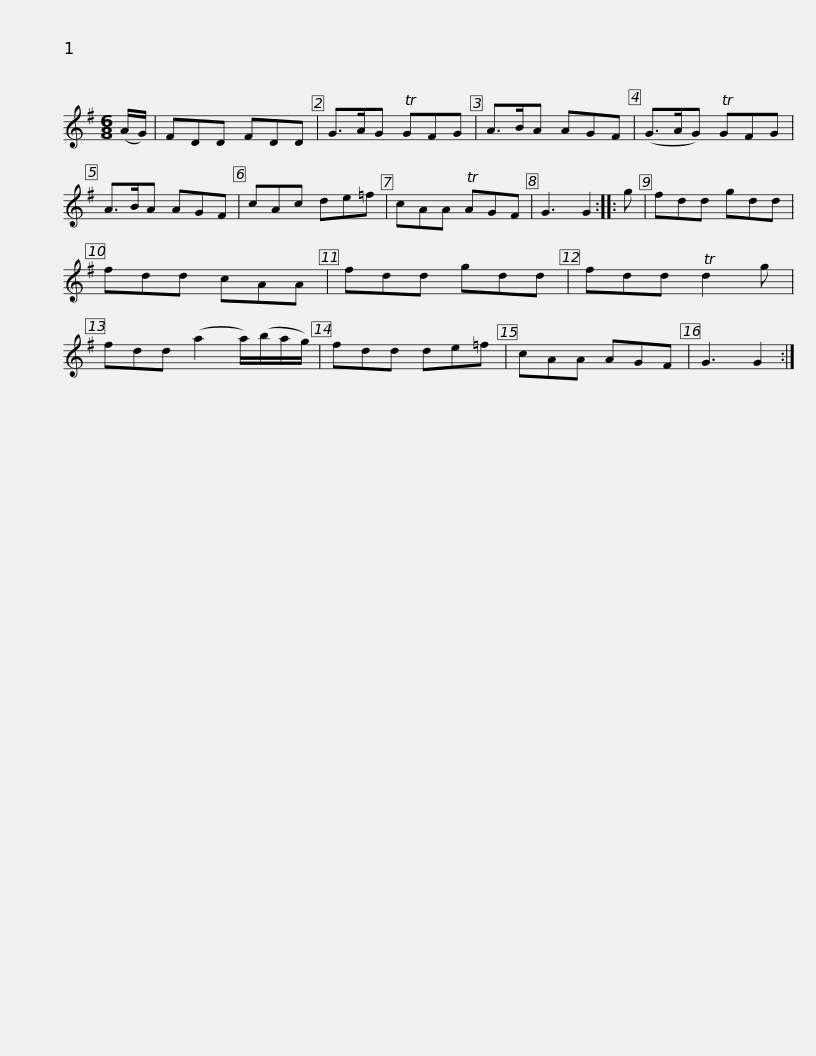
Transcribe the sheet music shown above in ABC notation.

X:1
L:1/8
M:6/8
I:linebreak $
K:G
V:1 treble
V:1
 (A/G/) | FDD FDD | G>AG TGFG | A>BA AGF | (G>AG) TGFG | %5
 A>BA AGF | cAc de=f |$ cAA TAGF | G3 G2 :: g | %10
 fdd gdd | fdd cAA | fdd gdd | fdd Td2 g | fdd (a2 a/)(b/a/g/) |$ %15
 fdd de=f | cAA AGF | G3 G2 :| %18
